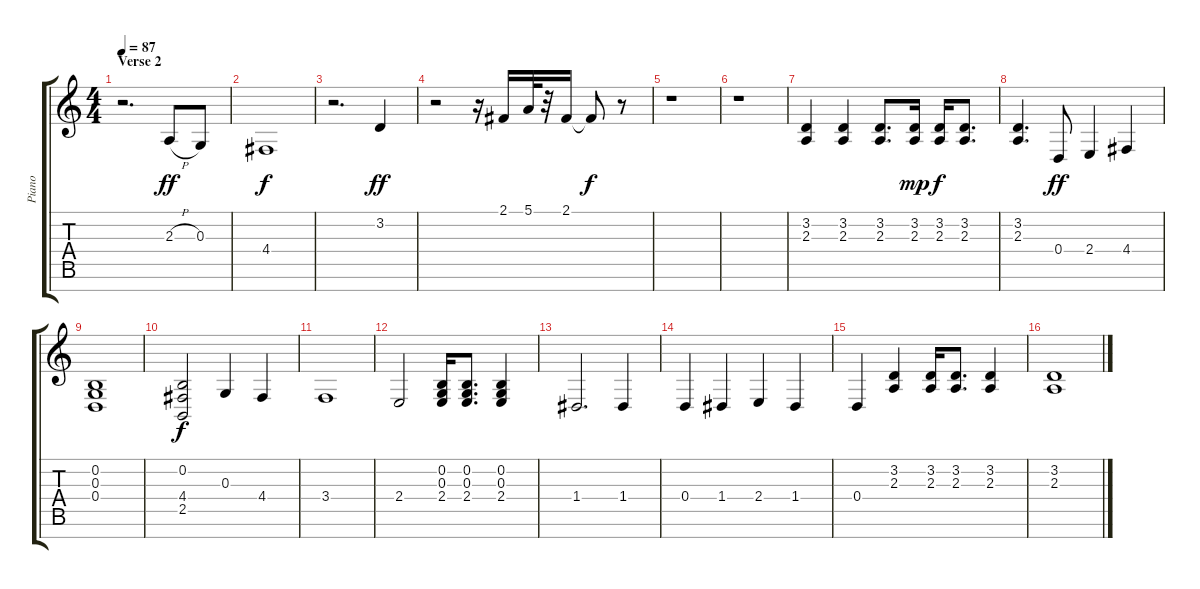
\track ("Piano" "Piano") {instrument electricgrandpiano}
\staff {score tabs}
\tuning (E4 B3 G3 D3 A2 E2 B1) {hide}
\ts (4 4)
\section ("" "Verse 2")
\tempo 87
\clef g2
\ks c
r.2{d dy f} 2.3{h}.8{dy ff} 0.3.8 |
4.4.1{dy f} |
r.2{d} 3.2.4{dy ff} |
r.2 r.16 2.1.16 5.1.32 r.32 2.1.16 2.1{t}.8{dy f} r.8 |
r.1 |
r.1 |
(3.2 2.3).4 (3.2 2.3).4 (3.2 2.3).8{d} (3.2 2.3).16{dy mp} (3.2 2.3).16{dy f} (3.2 2.3).8{d} |
(3.2 2.3).4{d} 0.4.8{dy ff} 2.4.4 4.4.4 |
(0.2 0.3 0.4).1 |
(0.2 4.4 2.5).2{dy f} 0.3.4 4.4.4 |
3.4.1 |
2.4.2 (0.2 0.3 2.4).16 (0.2 0.3 2.4).8{d} (0.2 0.3 2.4).4 |
1.4.2{d} 1.4.4 |
0.4.4 1.4.4 2.4.4 1.4.4 |
0.4.4 (3.2 2.3).4 (3.2 2.3).16 (3.2 2.3).8{d} (3.2 2.3).4 |
(3.2 2.3).1
